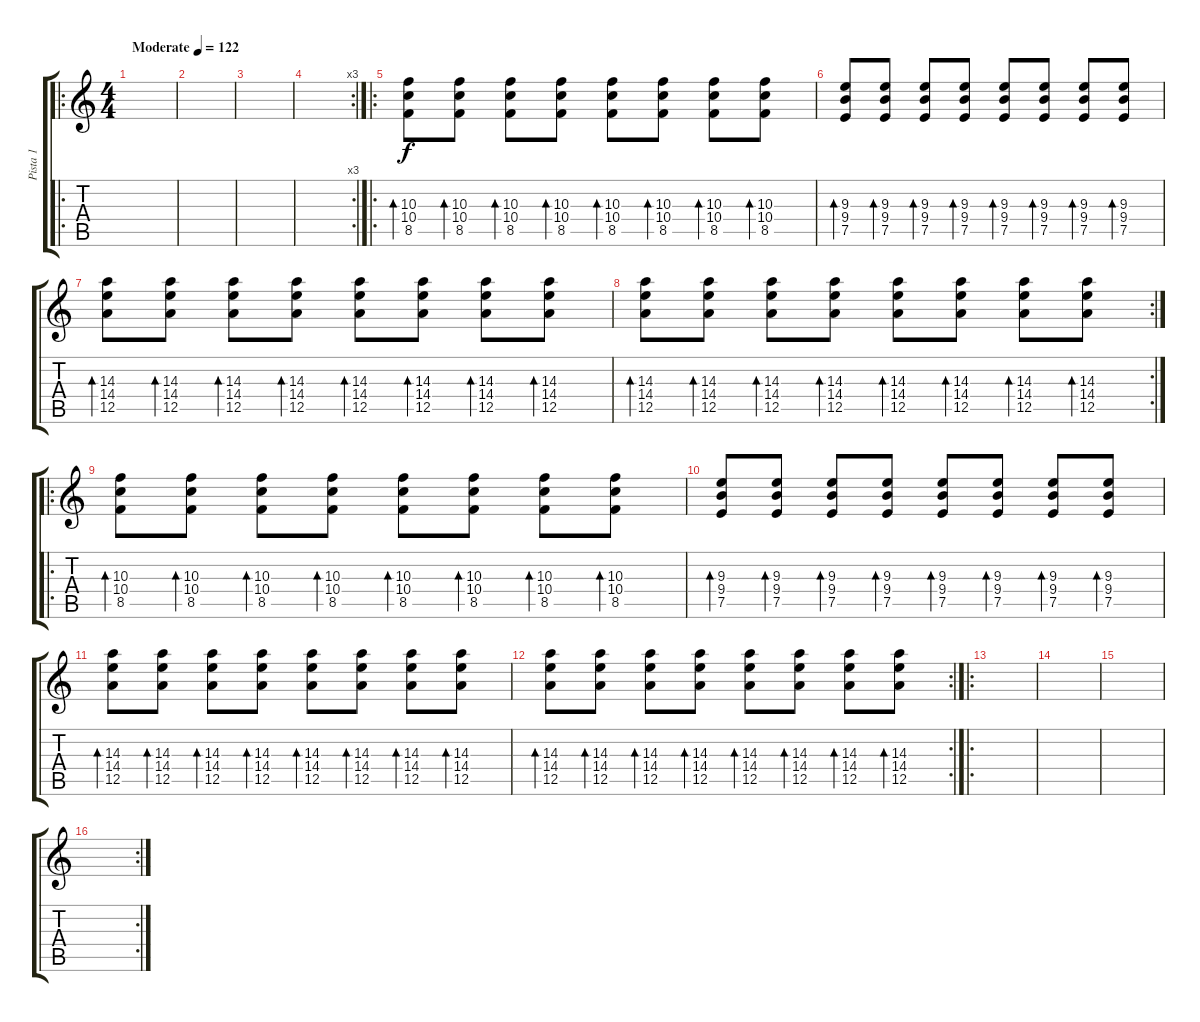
\track ("Pista 1" "Pista 1") {instrument overdrivenguitar}
\staff {score tabs}
\tuning (E4 B3 G3 D3 A2 E2) {hide}
\ro
\ts (4 4)
\tempo (122 "Moderate")
\clef g2
\ks c
|
|
|
\rc 3
|
\ro
(10.3 10.4 8.5).8{bd 480} (10.3 10.4 8.5).8{bd 480} (10.3 10.4 8.5).8{bd 480} (10.3 10.4 8.5).8{bd 480} (10.3 10.4 8.5).8{bd 480} (10.3 10.4 8.5).8{bd 480} (10.3 10.4 8.5).8{bd 480} (10.3 10.4 8.5).8{bd 480} |
(9.3 9.4 7.5).8{bd 480} (9.3 9.4 7.5).8{bd 480} (9.3 9.4 7.5).8{bd 480} (9.3 9.4 7.5).8{bd 480} (9.3 9.4 7.5).8{bd 480} (9.3 9.4 7.5).8{bd 480} (9.3 9.4 7.5).8{bd 480} (9.3 9.4 7.5).8{bd 480} |
(14.3 14.4 12.5).8{bd 480} (14.3 14.4 12.5).8{bd 480} (14.3 14.4 12.5).8{bd 480} (14.3 14.4 12.5).8{bd 480} (14.3 14.4 12.5).8{bd 480} (14.3 14.4 12.5).8{bd 480} (14.3 14.4 12.5).8{bd 480} (14.3 14.4 12.5).8{bd 480} |
\rc 2
(14.3 14.4 12.5).8{bd 480} (14.3 14.4 12.5).8{bd 480} (14.3 14.4 12.5).8{bd 480} (14.3 14.4 12.5).8{bd 480} (14.3 14.4 12.5).8{bd 480} (14.3 14.4 12.5).8{bd 480} (14.3 14.4 12.5).8{bd 480} (14.3 14.4 12.5).8{bd 480} |
\ro
(10.3 10.4 8.5).8{bd 480} (10.3 10.4 8.5).8{bd 480} (10.3 10.4 8.5).8{bd 480} (10.3 10.4 8.5).8{bd 480} (10.3 10.4 8.5).8{bd 480} (10.3 10.4 8.5).8{bd 480} (10.3 10.4 8.5).8{bd 480} (10.3 10.4 8.5).8{bd 480} |
(9.3 9.4 7.5).8{bd 480} (9.3 9.4 7.5).8{bd 480} (9.3 9.4 7.5).8{bd 480} (9.3 9.4 7.5).8{bd 480} (9.3 9.4 7.5).8{bd 480} (9.3 9.4 7.5).8{bd 480} (9.3 9.4 7.5).8{bd 480} (9.3 9.4 7.5).8{bd 480} |
(14.3 14.4 12.5).8{bd 480} (14.3 14.4 12.5).8{bd 480} (14.3 14.4 12.5).8{bd 480} (14.3 14.4 12.5).8{bd 480} (14.3 14.4 12.5).8{bd 480} (14.3 14.4 12.5).8{bd 480} (14.3 14.4 12.5).8{bd 480} (14.3 14.4 12.5).8{bd 480} |
\rc 2
(14.3 14.4 12.5).8{bd 480} (14.3 14.4 12.5).8{bd 480} (14.3 14.4 12.5).8{bd 480} (14.3 14.4 12.5).8{bd 480} (14.3 14.4 12.5).8{bd 480} (14.3 14.4 12.5).8{bd 480} (14.3 14.4 12.5).8{bd 480} (14.3 14.4 12.5).8{bd 480} |
\ro
|
|
|
\rc 2
